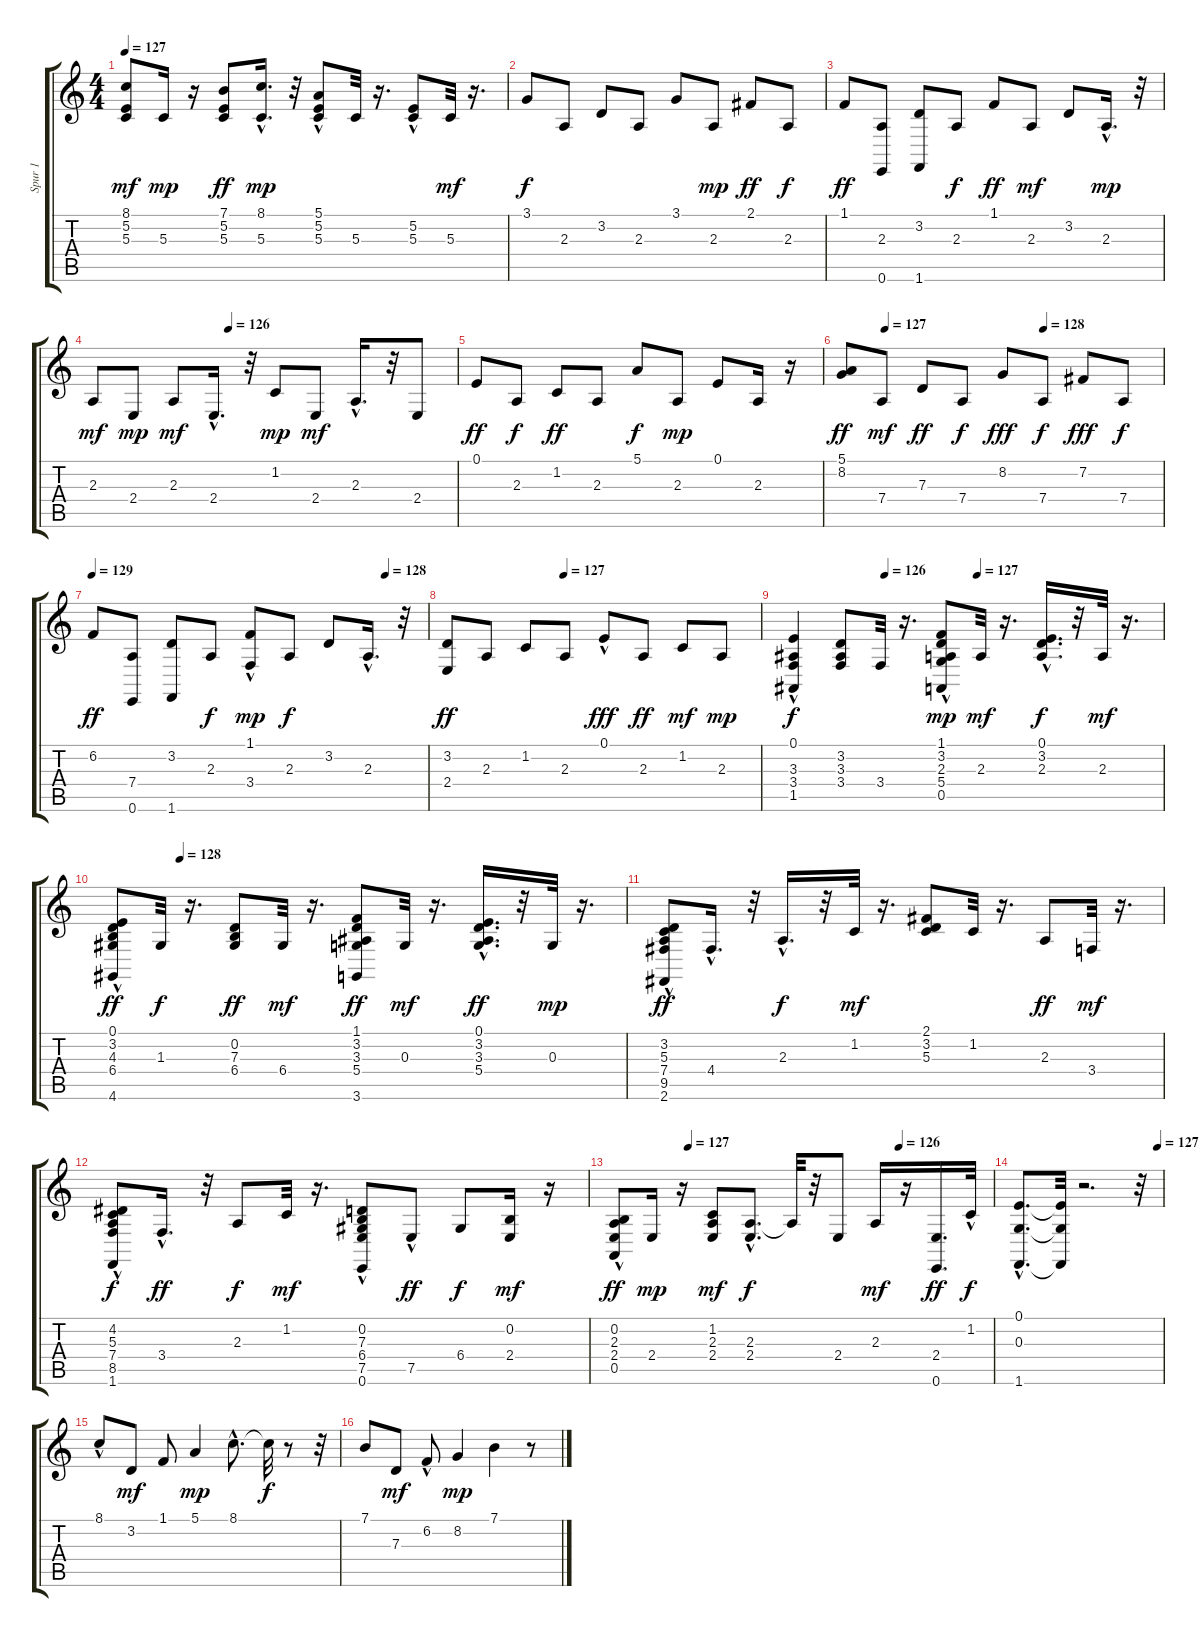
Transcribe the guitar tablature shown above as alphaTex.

\track ("Spur 1" "Spur 1") {instrument brightacousticpiano}
\staff {score tabs}
\tuning (E4 B3 G3 D3 A2 E2) {hide}
\ts (4 4)
\tempo 127
\clef g2
\ks c
(8.1 5.2 5.3).8{dy mf} 5.3.16{dy mp} r.16 (7.1 5.2 5.3).8{dy ff} (8.1{hac} 5.3).16{d dy mp} r.32 (5.1 5.2 5.3{hac}).8 5.3.32 r.16{d} (5.2 5.3{hac}).8 5.3.32{dy mf} r.16{d} |
3.1.8{dy f balance 6} 2.3.8 3.2.8 2.3.8 3.1.8 2.3.8{dy mp} 2.1.8{dy ff} 2.3.8{dy f} |
1.1.8{dy ff} (2.3 0.6).8 (3.2 1.6).8 2.3.8{dy f} 1.1.8{dy ff} 2.3.8{dy mf} 3.2.8 2.3{hac}.16{d dy mp} r.32 |
\tempo (126 0.375)
2.3.8{dy mf} 2.4.8{dy mp} 2.3.8{dy mf} 2.4{hac}.16{d} r.32 1.2.8{dy mp} 2.4.8{dy mf} 2.3{hac}.16{d} r.32 2.4.8 |
0.1.8{dy ff} 2.3.8{dy f} 1.2.8{dy ff} 2.3.8 5.1.8{dy f} 2.3.8{dy mp} 0.1.8 2.3.16 r.16 |
\tempo (127 0.125)
\tempo (128 0.625)
(5.1 8.2).8{dy ff} 7.4.8{dy mf} 7.3.8{dy ff} 7.4.8{dy f} 8.2.8{dy fff} 7.4.8{dy f} 7.2.8{dy fff} 7.4.8{dy f} |
\tempo 129
\tempo (128 0.875)
6.2.8{dy ff} (7.4 0.6).8 (3.2 1.6).8 2.3.8{dy f} (1.1 3.4{hac}).8{dy mp} 2.3.8{dy f} 3.2.8 2.3{hac}.16{d} r.32 |
\tempo (127 0.375)
(3.2 2.4).8{dy ff} 2.3.8 1.2.8 2.3.8 0.1{hac}.8{dy fff} 2.3.8{dy ff} 1.2.8{dy mf} 2.3.8{dy mp} |
\tempo (126 0.25)
\tempo (127 0.5)
(0.1 3.3 3.4{hac} 1.5{hac}).4{dy f} (3.2 3.3 3.4).8 3.4.32 r.16{d} (1.1 3.2 2.3 5.4 0.5{hac}).8{dy mp} 2.3.32{dy mf} r.16{d} (0.1{hac} 3.2{hac} 2.3).16{d dy f} r.32 2.3.32{dy mf} r.16{d} |
\tempo (128 0.125)
(0.1 3.2 4.3 6.4{hac} 4.6{hac}).8{dy ff} 1.3.32{dy f} r.16{d} (0.2 7.3 6.4).8{dy ff} 6.4.32{dy mf} r.16{d} (1.1 3.2 3.3 5.4 3.6).8{dy ff} 0.3.32{dy mf} r.16{d} (0.1{hac} 3.2{hac} 3.3{hac} 5.4).16{d dy ff} r.32 0.3.32{dy mp} r.16{d} |
(3.2 5.3 7.4 9.5 2.6{hac}).8{dy ff} 4.4{hac}.16{d} r.32 2.3{hac}.16{d dy f} r.32 1.2.32{dy mf} r.16{d} (2.1 3.2 5.3).8 1.2.32 r.16{d} 2.3.8{dy ff} 3.4.32{dy mf} r.16{d} |
(4.2 5.3 7.4 8.5{hac} 1.6{hac}).8{dy f} 3.4{hac}.16{d dy ff} r.32 2.3.8{dy f} 1.2.32{dy mf} r.16{d} (0.2 7.3 6.4{hac} 7.5 0.6{hac}).8 7.5{hac}.8{dy ff} 6.4.8{dy f} (0.2 2.4).16{dy mf} r.16 |
\tempo (127 0.1875)
\tempo (126 0.75)
(0.2 2.3 2.4{hac} 0.5{hac}).8{dy ff} 2.4.16{dy mp} r.16 (1.2 2.3 2.4).8{dy mf} (2.3{hac} 2.4{hac}).8{d dy f} 2.3{t}.32 r.32 2.4.8 2.3.16{dy mf} r.16 (2.4 0.6).16{d dy ff} 1.2{hac}.32{dy f} |
\tempo (127 0.96875)
(0.1{hac} 0.3{hac} 1.6{hac}).8{d} (0.1{t} 0.3{t} 1.6{t}).32 r.2{d} r.32 |
8.1{hac}.8{instrument electricpiano2} 3.2.8{dy mf} 1.1.8 5.1.4{dy mp} 8.1{hac}.8{d} 8.1{t}.32{dy f} r.8 r.32 |
7.1.8 7.3.8{dy mf} 6.2{hac}.8 8.2.4{dy mp} 7.1.4 r.8
